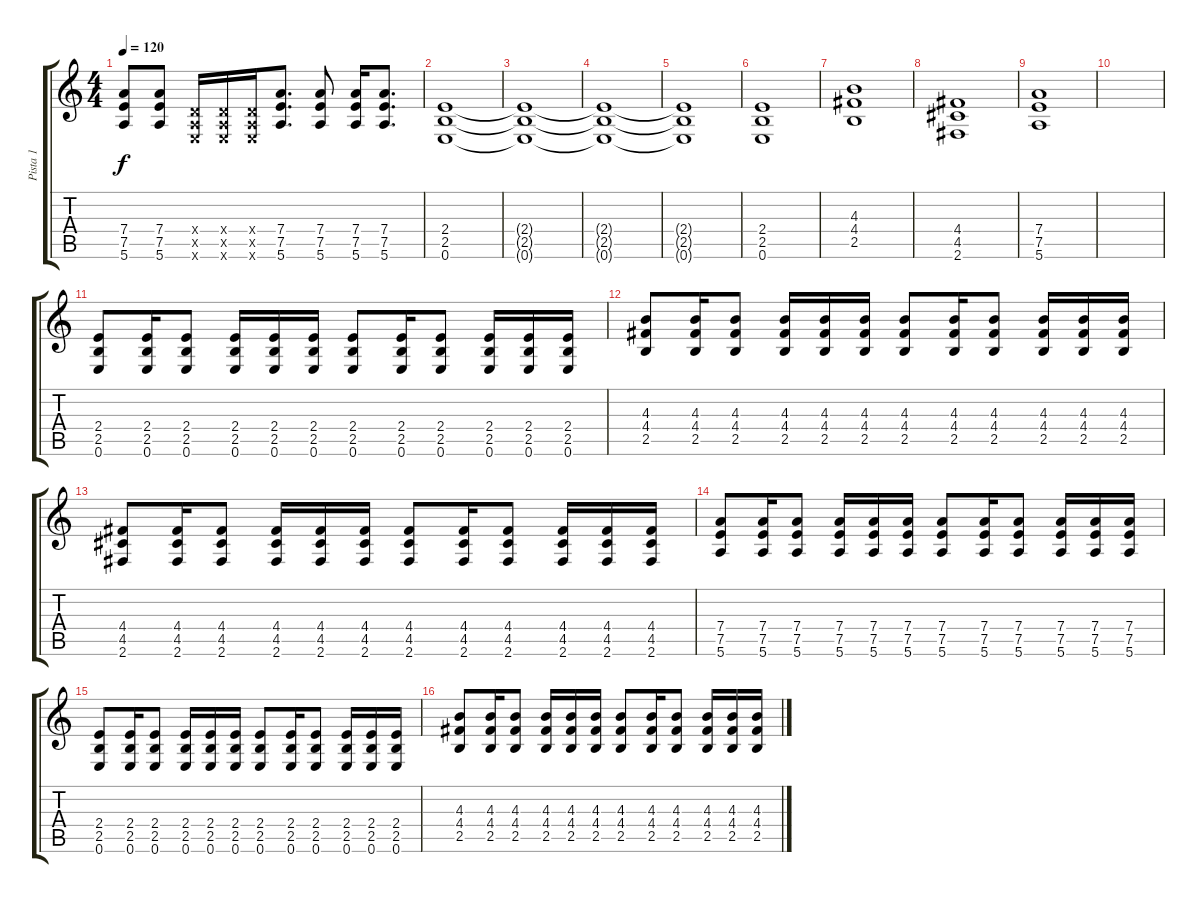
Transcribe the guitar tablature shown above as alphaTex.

\track ("Pista 1" "Pista 1") {instrument distortionguitar}
\staff {score tabs}
\tuning (E4 B3 G3 D3 A2 E2) {hide}
\ts (4 4)
\tempo 120
\clef g2
\ks c
(7.4 7.5 5.6).8{dy f} (7.4 7.5 5.6).8 (0.4{x} 0.5{x} 0.6{x}).16 (0.4{x} 0.5{x} 0.6{x}).16 (0.4{x} 0.5{x} 0.6{x}).16 (7.4 7.5 5.6).8{d} (7.4 7.5 5.6).8 (7.4 7.5 5.6).16 (7.4 7.5 5.6).8{d} |
(2.4 2.5 0.6).1 |
(2.4{t} 2.5{t} 0.6{t}).1 |
(2.4{t} 2.5{t} 0.6{t}).1 |
(2.4{t} 2.5{t} 0.6{t}).1 |
(2.4 2.5 0.6).1 |
(4.3 4.4 2.5).1 |
(4.4 4.5 2.6).1 |
(7.4 7.5 5.6).1 |
|
(2.4 2.5 0.6).8 (2.4 2.5 0.6).16 (2.4 2.5 0.6).8 (2.4 2.5 0.6).16 (2.4 2.5 0.6).16 (2.4 2.5 0.6).16 (2.4 2.5 0.6).8 (2.4 2.5 0.6).16 (2.4 2.5 0.6).8 (2.4 2.5 0.6).16 (2.4 2.5 0.6).16 (2.4 2.5 0.6).16 |
(4.3 4.4 2.5).8 (4.3 4.4 2.5).16 (4.3 4.4 2.5).8 (4.3 4.4 2.5).16 (4.3 4.4 2.5).16 (4.3 4.4 2.5).16 (4.3 4.4 2.5).8 (4.3 4.4 2.5).16 (4.3 4.4 2.5).8 (4.3 4.4 2.5).16 (4.3 4.4 2.5).16 (4.3 4.4 2.5).16 |
(4.4 4.5 2.6).8 (4.4 4.5 2.6).16 (4.4 4.5 2.6).8 (4.4 4.5 2.6).16 (4.4 4.5 2.6).16 (4.4 4.5 2.6).16 (4.4 4.5 2.6).8 (4.4 4.5 2.6).16 (4.4 4.5 2.6).8 (4.4 4.5 2.6).16 (4.4 4.5 2.6).16 (4.4 4.5 2.6).16 |
(7.4 7.5 5.6).8 (7.4 7.5 5.6).16 (7.4 7.5 5.6).8 (7.4 7.5 5.6).16 (7.4 7.5 5.6).16 (7.4 7.5 5.6).16 (7.4 7.5 5.6).8 (7.4 7.5 5.6).16 (7.4 7.5 5.6).8 (7.4 7.5 5.6).16 (7.4 7.5 5.6).16 (7.4 7.5 5.6).16 |
(2.4 2.5 0.6).8 (2.4 2.5 0.6).16 (2.4 2.5 0.6).8 (2.4 2.5 0.6).16 (2.4 2.5 0.6).16 (2.4 2.5 0.6).16 (2.4 2.5 0.6).8 (2.4 2.5 0.6).16 (2.4 2.5 0.6).8 (2.4 2.5 0.6).16 (2.4 2.5 0.6).16 (2.4 2.5 0.6).16 |
(4.3 4.4 2.5).8 (4.3 4.4 2.5).16 (4.3 4.4 2.5).8 (4.3 4.4 2.5).16 (4.3 4.4 2.5).16 (4.3 4.4 2.5).16 (4.3 4.4 2.5).8 (4.3 4.4 2.5).16 (4.3 4.4 2.5).8 (4.3 4.4 2.5).16 (4.3 4.4 2.5).16 (4.3 4.4 2.5).16
